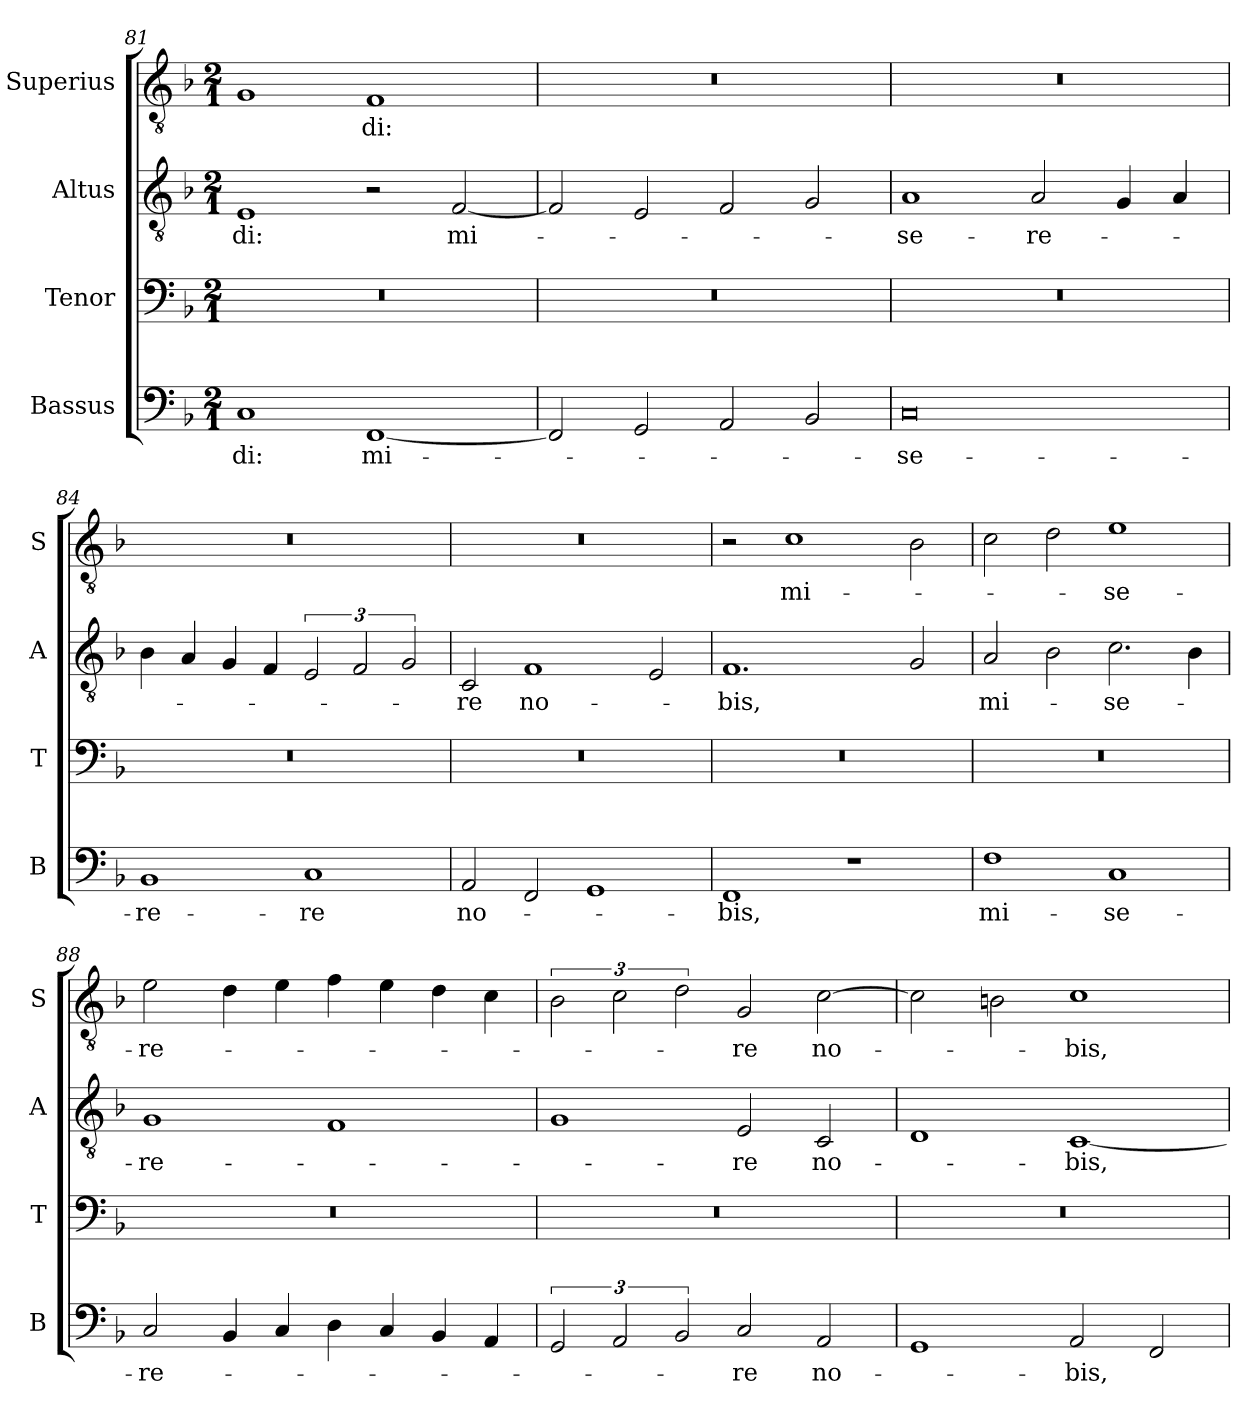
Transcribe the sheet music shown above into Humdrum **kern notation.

**kern	**text	**kern	**kern	**text	**kern	**text
*part4	*part4	*part3	*part2	*part2	*part1	*part1
*staff4	*staff4	*staff3	*staff2	*staff2	*staff1	*staff1
*I"Bassus	*	*I"Tenor	*I"Altus	*	*I"Superius	*
*I'B	*	*I'T	*I'A	*	*I'S	*
*clefF4	*	*clefF4	*clefGv2	*	*clefGv2	*
*k[b-]	*	*k[b-]	*k[b-]	*	*k[b-]	*
*M2/1	*	*M2/1	*M2/1	*	*M2/1	*
=81	=81	=81	=81	=81	=81	=81
!	!	!	!	!LO:LY:i	!	!
1C	-di:	0r	1E	-di:	1G	.
[1FF	mi-	.	2r	.	1F	-di:
.	.	.	[2F	mi-	.	.
=82	=82	=82	=82	=82	=82	=82
2FF]	.	0r	2F]	.	0r	.
2GG	.	.	2E	.	.	.
2AA	.	.	2F	.	.	.
2BB-	.	.	2G	.	.	.
=83	=83	=83	=83	=83	=83	=83
0C	-se-	0r	1A	-se-	0r	.
.	.	.	2A	-re-	.	.
.	.	.	4G	.	.	.
.	.	.	4A	.	.	.
=84	=84	=84	=84	=84	=84	=84
1BB-	-re-	0r	4B-	.	0r	.
.	.	.	4A	.	.	.
.	.	.	4G	.	.	.
.	.	.	4F	.	.	.
1C	-re	.	3E	.	.	.
.	.	.	3F	.	.	.
.	.	.	3G	.	.	.
=85	=85	=85	=85	=85	=85	=85
!	!LO:LY:i	!	!	!	!	!
2AA	no-	0r	2C	-re	0r	.
!	!	!	!	!LO:LY:i	!	!
2FF	.	.	1F	no-	.	.
1GG	.	.	.	.	.	.
.	.	.	2E	.	.	.
=86	=86	=86	=86	=86	=86	=86
!	!LO:LY:i	!	!	!LO:LY:i	!	!
1FF	-bis,	0r	1.F	-bis,	2r	.
.	.	.	.	.	1c	mi-
1r	.	.	.	.	.	.
.	.	.	2G	.	2B-	.
=87	=87	=87	=87	=87	=87	=87
!	!LO:LY:i	!	!	!LO:LY:i	!	!
1F	mi-	0r	2A	mi-	2c	.
.	.	.	2B-	.	2d	.
!	!LO:LY:i	!	!	!LO:LY:i	!	!
1C	-se-	.	2.c	-se-	1e	-se-
.	.	.	4B-	.	.	.
=88	=88	=88	=88	=88	=88	=88
!	!LO:LY:i	!	!	!LO:LY:i	!	!
2C	-re-	0r	1G	-re-	2e	-re-
4BB-	.	.	.	.	4d	.
4C	.	.	.	.	4e	.
4D	.	.	1F	.	4f	.
4C	.	.	.	.	4e	.
4BB-	.	.	.	.	4d	.
4AA	.	.	.	.	4c	.
=89	=89	=89	=89	=89	=89	=89
3GG	.	0r	1G	.	3B-	.
3AA	.	.	.	.	3c	.
3BB-	.	.	.	.	3d	.
!	!LO:LY:i	!	!	!LO:LY:i	!	!
2C	-re	.	2E	-re	2G	-re
!	!LO:LY:i	!	!	!LO:LY:i	!	!LO:LY:i
2AA	no-	.	2C	no-	[2c	no-
=90	=90	=90	=90	=90	=90	=90
1GG	.	0r	1D	.	2c]	.
.	.	.	.	.	2Bn	.
!	!LO:LY:i	!	!	!LO:LY:i	!	!LO:LY:i
2AA	-bis,	.	[1C	-bis,	1c	-bis,
2FF	.	.	.	.	.	.
=	=	=	=	=	=	=
*-	*-	*-	*-	*-	*-	*-
